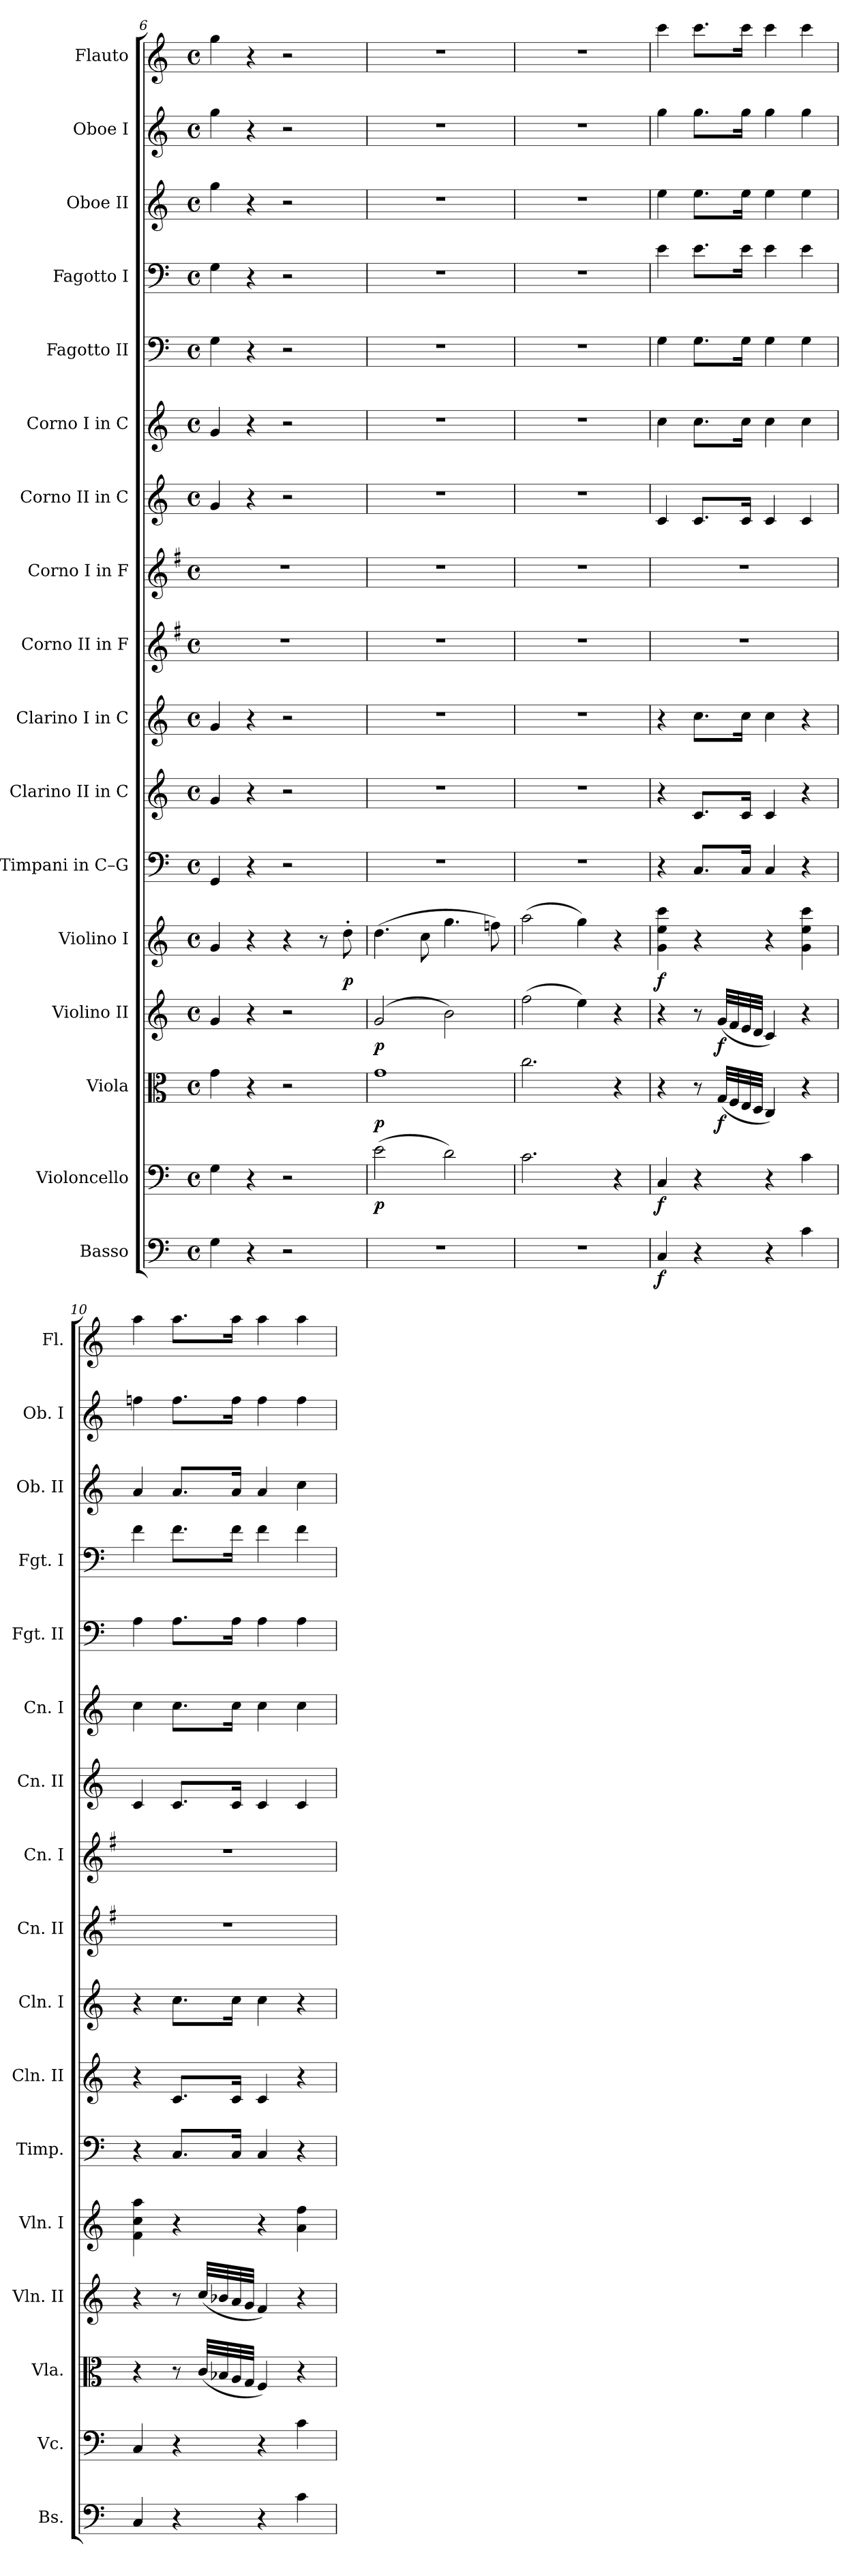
**kern	**dynam	**kern	**dynam	**kern	**dynam	**kern	**dynam	**kern	**dynam	**kern	**kern	**kern	**kern	**kern	**kern	**kern	**kern	**kern	**kern	**kern	**kern
*part17	*part17	*part16	*part16	*part15	*part15	*part14	*part14	*part13	*part13	*part12	*part11	*part10	*part9	*part8	*part7	*part6	*part5	*part4	*part3	*part2	*part1
*staff17	*staff17	*staff16	*staff16	*staff15	*staff15	*staff14	*staff14	*staff13	*staff13	*staff12	*staff11	*staff10	*staff9	*staff8	*staff7	*staff6	*staff5	*staff4	*staff3	*staff2	*staff1
*I"Basso	*	*I"Violoncello	*	*I"Viola	*	*I"Violino II	*	*I"Violino I	*	*I"Timpani in C–G	*I"Clarino II in C	*I"Clarino I in C	*I"Corno II in F	*I"Corno I in F	*I"Corno II in C	*I"Corno I in C	*I"Fagotto II	*I"Fagotto I	*I"Oboe II	*I"Oboe I	*I"Flauto
*I'Bs.	*	*I'Vc.	*	*I'Vla.	*	*I'Vln. II	*	*I'Vln. I	*	*I'Timp.	*I'Cln. II	*I'Cln. I	*I'Cn. II	*I'Cn. I	*I'Cn. II	*I'Cn. I	*I'Fgt. II	*I'Fgt. I	*I'Ob. II	*I'Ob. I	*I'Fl.
*clefF4	*	*clefF4	*	*clefC3	*	*clefG2	*	*clefG2	*	*clefF4	*clefG2	*clefG2	*clefG2	*clefG2	*clefG2	*clefG2	*clefF4	*clefF4	*clefG2	*clefG2	*clefG2
*ITrd7c12	*	*	*	*	*	*	*	*	*	*	*	*	*ITrd4c7	*ITrd4c7	*ITrd7c12	*ITrd7c12	*	*	*	*	*
*k[]	*	*k[]	*	*k[]	*	*k[]	*	*k[]	*	*k[]	*k[]	*k[]	*k[]	*k[]	*k[]	*k[]	*k[]	*k[]	*k[]	*k[]	*k[]
*M4/4	*	*M4/4	*	*M4/4	*	*M4/4	*	*M4/4	*	*M4/4	*M4/4	*M4/4	*M4/4	*M4/4	*M4/4	*M4/4	*M4/4	*M4/4	*M4/4	*M4/4	*M4/4
*met(c)	*	*met(c)	*	*met(c)	*	*met(c)	*	*met(c)	*	*met(c)	*met(c)	*met(c)	*met(c)	*met(c)	*met(c)	*met(c)	*met(c)	*met(c)	*met(c)	*met(c)	*met(c)
=6	=6	=6	=6	=6	=6	=6	=6	=6	=6	=6	=6	=6	=6	=6	=6	=6	=6	=6	=6	=6	=6
4GG\	.	4G\	.	4g\	.	4g/	.	4g/	.	4GG/	4g/	4g/	1r	1r	4G/	4G/	4G\	4G\	4gg\	4gg\	4gg\
4r	.	4r	.	4r	.	4r	.	4r	.	4r	4r	4r	.	.	4r	4r	4r	4r	4r	4r	4r
2r	.	2r	.	2r	.	2r	.	4r	.	2r	2r	2r	.	.	2r	2r	2r	2r	2r	2r	2r
.	.	.	.	.	.	.	.	8r	.	.	.	.	.	.	.	.	.	.	.	.	.
!	!	!	!	!	!	!	!	!	!LO:DY:b	!	!	!	!	!	!	!	!	!	!	!	!
.	.	.	.	.	.	.	.	8dd'\	p	.	.	.	.	.	.	.	.	.	.	.	.
!!LO:PB:g=z
=7	=7	=7	=7	=7	=7	=7	=7	=7	=7	=7	=7	=7	=7	=7	=7	=7	=7	=7	=7	=7	=7
!	!	!	!LO:DY:b	!	!LO:DY:b	!	!LO:DY:b	!	!	!	!	!	!	!	!	!	!	!	!	!	!
1r	.	(2e\	p	1g	p	(2g/	p	(4.dd\	.	1r	1r	1r	1r	1r	1r	1r	1r	1r	1r	1r	1r
.	.	.	.	.	.	.	.	8cc\	.	.	.	.	.	.	.	.	.	.	.	.	.
.	.	2d\)	.	.	.	2b\)	.	4.gg\	.	.	.	.	.	.	.	.	.	.	.	.	.
.	.	.	.	.	.	.	.	8ffn\)	.	.	.	.	.	.	.	.	.	.	.	.	.
=8	=8	=8	=8	=8	=8	=8	=8	=8	=8	=8	=8	=8	=8	=8	=8	=8	=8	=8	=8	=8	=8
1r	.	2.c\	.	2.cc\	.	(2ff\	.	(2aa\	.	1r	1r	1r	1r	1r	1r	1r	1r	1r	1r	1r	1r
.	.	.	.	.	.	4ee\)	.	4gg\)	.	.	.	.	.	.	.	.	.	.	.	.	.
.	.	4r	.	4r	.	4r	.	4r	.	.	.	.	.	.	.	.	.	.	.	.	.
=9	=9	=9	=9	=9	=9	=9	=9	=9	=9	=9	=9	=9	=9	=9	=9	=9	=9	=9	=9	=9	=9
!	!LO:DY:b	!	!LO:DY:b	!	!	!	!	!	!LO:DY:b	!	!	!	!	!	!	!	!	!	!	!	!
4CC/	f	4C/	f	4r	.	4r	.	4g\ 4ee\ 4ccc\	f	4r	4r	4r	1r	1r	4C/	4c\	4G\	4e\	4ee\	4gg\	4ccc\
4r	.	4r	.	8r	.	8r	.	4r	.	8.C/L	8.c/L	8.cc\L	.	.	8.C/L	8.c\L	8.G\L	8.e\L	8.ee\L	8.gg\L	8.ccc\L
!	!	!	!	!	!LO:DY:b	!	!LO:DY:b	!	!	!	!	!	!	!	!	!	!	!	!	!	!
.	.	.	.	(32G/LLL	f	(32g/LLL	f	.	.	.	.	.	.	.	.	.	.	.	.	.	.
.	.	.	.	32F/	.	32f/	.	.	.	.	.	.	.	.	.	.	.	.	.	.	.
.	.	.	.	32E/	.	32e/	.	.	.	16C/Jk	16c/Jk	16cc\Jk	.	.	16C/Jk	16c\Jk	16G\Jk	16e\Jk	16ee\Jk	16gg\Jk	16ccc\Jk
.	.	.	.	32D/JJJ	.	32d/JJJ	.	.	.	.	.	.	.	.	.	.	.	.	.	.	.
4r	.	4r	.	4C/)	.	4c/)	.	4r	.	4C/	4c/	4cc\	.	.	4C/	4c\	4G\	4e\	4ee\	4gg\	4ccc\
4C\	.	4c\	.	4r	.	4r	.	4g\ 4ee\ 4ccc\	.	4r	4r	4r	.	.	4C/	4c\	4G\	4e\	4ee\	4gg\	4ccc\
=10	=10	=10	=10	=10	=10	=10	=10	=10	=10	=10	=10	=10	=10	=10	=10	=10	=10	=10	=10	=10	=10
4CC/	.	4C/	.	4r	.	4r	.	4f\ 4cc\ 4aa\	.	4r	4r	4r	1r	1r	4C/	4c\	4A\	4f\	4a/	4ffn\	4aa\
4r	.	4r	.	8r	.	8r	.	4r	.	8.C/L	8.c/L	8.cc\L	.	.	8.C/L	8.c\L	8.A\L	8.f\L	8.a/L	8.ff\L	8.aa\L
.	.	.	.	(32c/LLL	.	(32cc/LLL	.	.	.	.	.	.	.	.	.	.	.	.	.	.	.
.	.	.	.	32B-X/	.	32b-X/	.	.	.	.	.	.	.	.	.	.	.	.	.	.	.
.	.	.	.	32A/	.	32a/	.	.	.	16C/Jk	16c/Jk	16cc\Jk	.	.	16C/Jk	16c\Jk	16A\Jk	16f\Jk	16a/Jk	16ff\Jk	16aa\Jk
.	.	.	.	32G/JJJ	.	32g/JJJ	.	.	.	.	.	.	.	.	.	.	.	.	.	.	.
4r	.	4r	.	4F/)	.	4f/)	.	4r	.	4C/	4c/	4cc\	.	.	4C/	4c\	4A\	4f\	4a/	4ff\	4aa\
4C\	.	4c\	.	4r	.	4r	.	4a\ 4ff\	.	4r	4r	4r	.	.	4C/	4c\	4A\	4f\	4cc\	4ff\	4aa\
=	=	=	=	=	=	=	=	=	=	=	=	=	=	=	=	=	=	=	=	=	=
*-	*-	*-	*-	*-	*-	*-	*-	*-	*-	*-	*-	*-	*-	*-	*-	*-	*-	*-	*-	*-	*-
